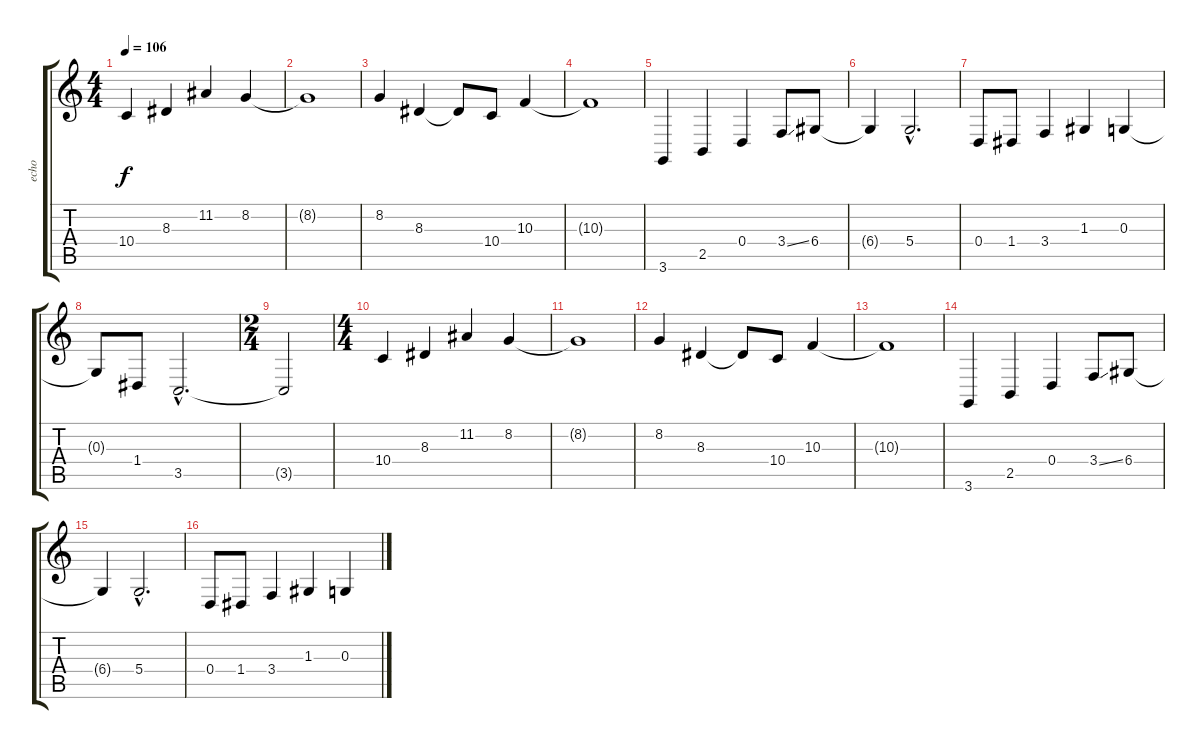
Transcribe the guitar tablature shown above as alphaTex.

\track ("echo" "echo") {instrument fx7echoes}
\staff {score tabs}
\tuning (E4 B3 G3 D3 A2 E2) {hide}
\ts (4 4)
\tempo 106
\clef g2
\ks c
10.4.4{dy f instrument fx7echoes} 8.3.4 11.2.4 8.2.4 |
8.2{t}.1 |
8.2.4 8.3.4 8.3{t}.8 10.4.8 10.3.4 |
10.3{t}.1 |
3.6.4 2.5.4 0.4.4 3.4{ss}.8 6.4.8 |
6.4{t}.4 5.4{hac}.2{d} |
0.4.8 1.4.8 3.4.4 1.3.4 0.3.4 |
0.3{t}.8 1.4.8 3.5{hac}.2{d} |
\ts (2 4)
3.5{t}.2 |
\ts (4 4)
10.4.4 8.3.4 11.2.4 8.2.4 |
8.2{t}.1 |
8.2.4 8.3.4 8.3{t}.8 10.4.8 10.3.4 |
10.3{t}.1 |
3.6.4 2.5.4 0.4.4 3.4{ss}.8 6.4.8 |
6.4{t}.4 5.4{hac}.2{d} |
0.4.8 1.4.8 3.4.4 1.3.4 0.3.4
